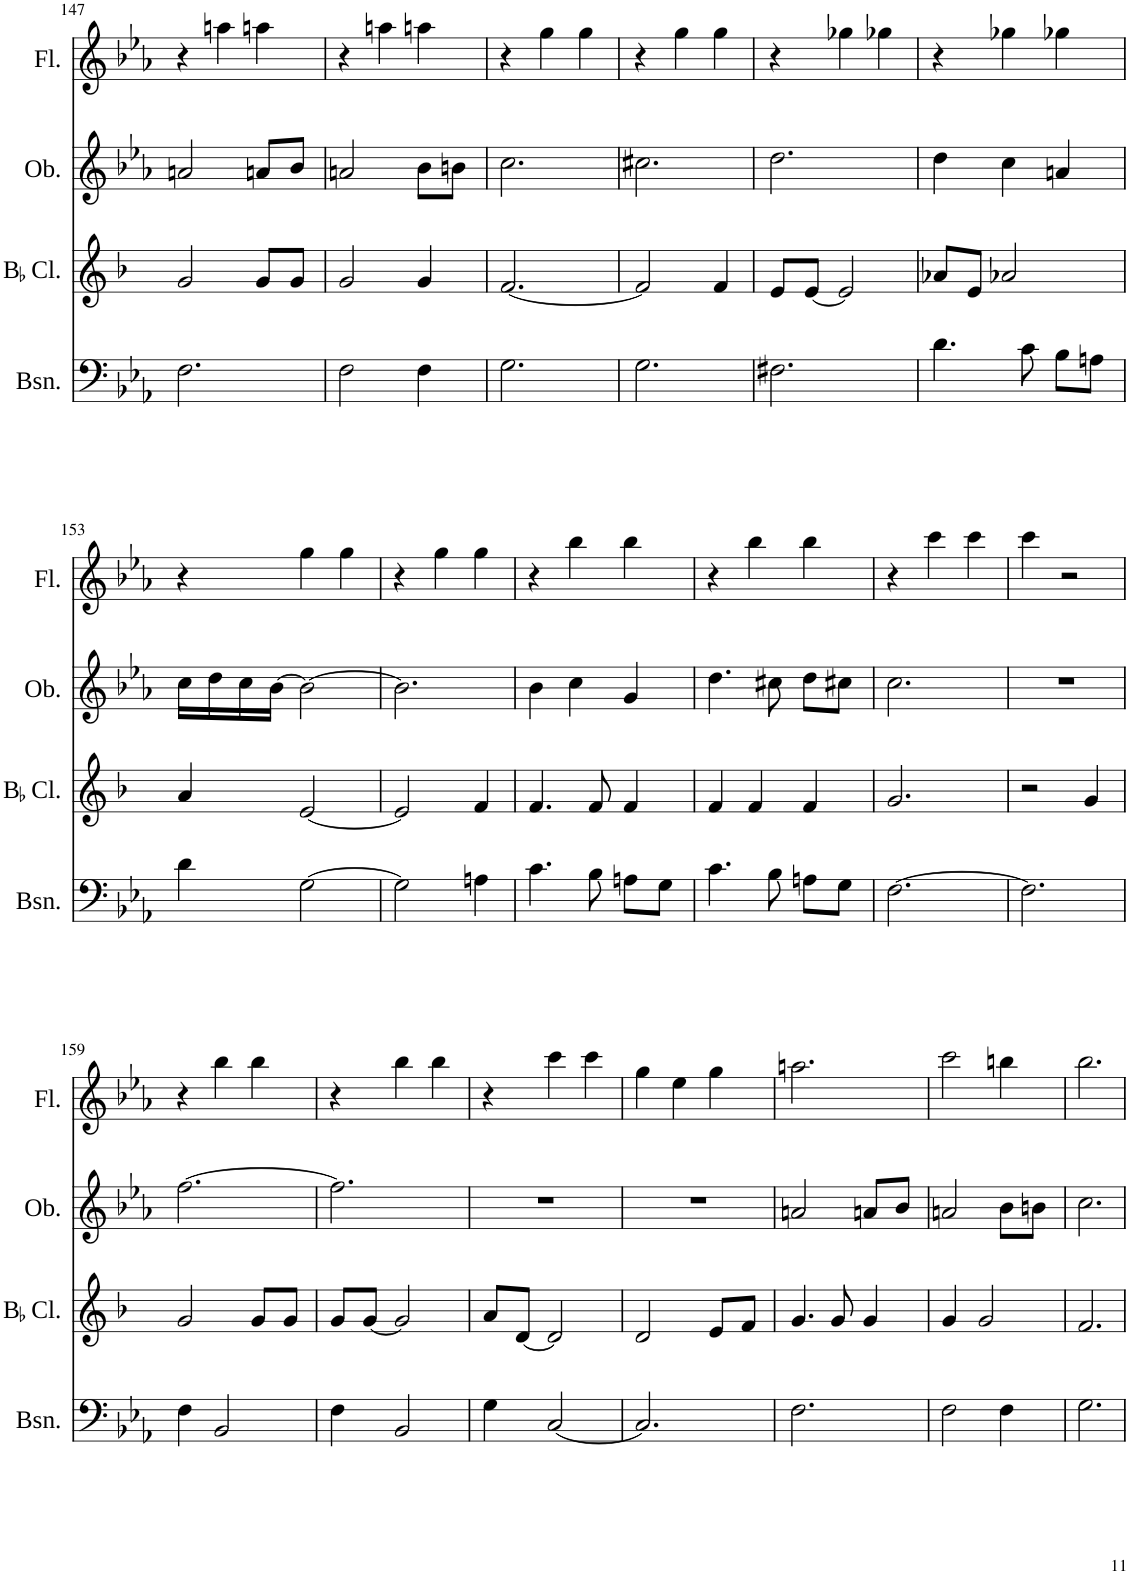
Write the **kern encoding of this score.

**kern	**kern	**kern	**kern
*part4	*part3	*part2	*part1
*staff4	*staff3	*staff2	*staff1
*I"Bassoon	*I"BaccidentalFlat Clarinet	*I"Oboe	*I"Flute
*I'Bsn.	*I'BaccidentalFlat Cl.	*I'Ob.	*I'Fl.
!!LO:PB:g=z
*clefF4	*clefG2	*clefG2	*clefG2
*	*Trd1c2	*	*
*k[b-e-a-]	*k[b-]	*k[b-e-a-]	*k[b-e-a-]
*M3/4	*M3/4	*M3/4	*M3/4
=147	=147	=147	=147
2.F\	2g/	2an/	4r
.	.	.	4aan\
.	8g/L	8an/L	4aan\
.	8g/J	8b-/J	.
=148	=148	=148	=148
2F\	2g/	2an/	4r
.	.	.	4aan\
4F\	4g/	8b-\L	4aan\
.	.	8bn\J	.
=149	=149	=149	=149
2.G\	[2.f/	2.cc\	4r
.	.	.	4gg\
.	.	.	4gg\
=150	=150	=150	=150
2.G\	2f/]	2.cc#X\	4r
.	.	.	4gg\
.	4f/	.	4gg\
=151	=151	=151	=151
2.F#X\	8e/L	2.dd\	4r
.	[8e/J	.	.
.	2e/]	.	4gg-X\
.	.	.	4gg-X\
=152	=152	=152	=152
4.d\	8a-X/L	4dd\	4r
.	8e/J	.	.
.	2a-X/	4cc\	4gg-X\
8c\	.	.	.
8B-\L	.	4an/	4gg-X\
8An\J	.	.	.
!!LO:LB:g=z
=153	=153	=153	=153
4d\	4a/	16cc\LL	4r
.	.	16dd\	.
.	.	16cc\	.
.	.	[16b-\JJ	.
[2G\	[2e/	2b-\_	4gg\
.	.	.	4gg\
=154	=154	=154	=154
2G\]	2e/]	2.b-\]	4r
.	.	.	4gg\
4An\	4f/	.	4gg\
=155	=155	=155	=155
4.c\	4.f/	4b-\	4r
.	.	4cc\	4bb-\
8B-\	8f/	.	.
8An\L	4f/	4g/	4bb-\
8G\J	.	.	.
=156	=156	=156	=156
4.c\	4f/	4.dd\	4r
.	4f/	.	4bb-\
8B-\	.	8cc#X\	.
8An\L	4f/	8dd\L	4bb-\
8G\J	.	8cc#X\J	.
=157	=157	=157	=157
[2.F\	2.g/	2.cc\	4r
.	.	.	4ccc\
.	.	.	4ccc\
=158	=158	=158	=158
2.F\]	2r	2.r	4ccc\
.	.	.	2r
.	4g/	.	.
!!LO:LB:g=z
=159	=159	=159	=159
4F\	2g/	[2.ff\	4r
2BB-/	.	.	4bb-\
.	8g/L	.	4bb-\
.	8g/J	.	.
=160	=160	=160	=160
4F\	8g/L	2.ff\]	4r
.	[8g/J	.	.
2BB-/	2g/]	.	4bb-\
.	.	.	4bb-\
=161	=161	=161	=161
4G\	8a/L	2.r	4r
.	[8d/J	.	.
[2C/	2d/]	.	4ccc\
.	.	.	4ccc\
=162	=162	=162	=162
2.C/]	2d/	2.r	4gg\
.	.	.	4ee-\
.	8e/L	.	4gg\
.	8f/J	.	.
=163	=163	=163	=163
2.F\	4.g/	2an/	2.aan\
.	8g/	.	.
.	4g/	8an/L	.
.	.	8b-/J	.
=164	=164	=164	=164
2F\	4g/	2an/	2ccc\
.	2g/	.	.
4F\	.	8b-\L	4bbn\
.	.	8bn\J	.
=165	=165	=165	=165
2.G\	2.f/	2.cc\	2.bb-\
=	=	=	=
*-	*-	*-	*-
